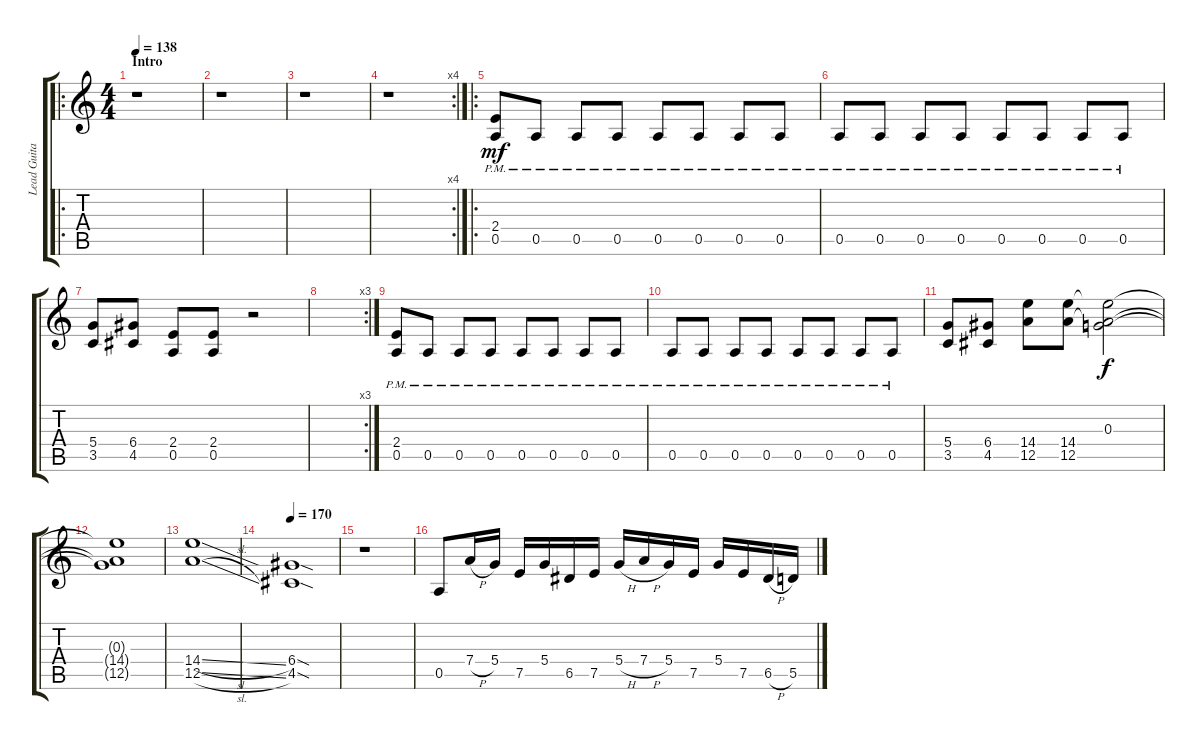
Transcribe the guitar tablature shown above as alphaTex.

\track ("Lead Guitar (Marty Friedman)" "Lead Guita") {instrument distortionguitar}
\staff {score tabs}
\tuning (E4 B3 G3 D3 A2 E2) {hide}
\ro
\ts (4 4)
\section ("" "Intro")
\tempo 138
\clef g2
\ks c
r.1{dy mf instrument distortionguitar} |
r.1 |
r.1 |
\rc 4
r.1 |
\ro
(2.4{pm} 0.5{pm}).8 0.5{pm}.8 0.5{pm}.8 0.5{pm}.8 0.5{pm}.8 0.5{pm}.8 0.5{pm}.8 0.5{pm}.8 |
0.5{pm}.8 0.5{pm}.8 0.5{pm}.8 0.5{pm}.8 0.5{pm}.8 0.5{pm}.8 0.5{pm}.8 0.5{pm}.8 |
(5.4 3.5).8 (6.4 4.5).8 (2.4 0.5).8 (2.4 0.5).8 r.2 |
\rc 3
|
(2.4{pm} 0.5{pm}).8 0.5{pm}.8 0.5{pm}.8 0.5{pm}.8 0.5{pm}.8 0.5{pm}.8 0.5{pm}.8 0.5{pm}.8 |
0.5{pm}.8 0.5{pm}.8 0.5{pm}.8 0.5{pm}.8 0.5{pm}.8 0.5{pm}.8 0.5{pm}.8 0.5{pm}.8 |
(5.4 3.5).8 (6.4 4.5).8 (14.4 12.5).8 (14.4 12.5).8 (0.3 14.4{t} 12.5{t}).2{dy f} |
(0.3{t} 14.4{t} 12.5{t}).1 |
(14.4{sl} 12.5{sl}).1 |
\tempo 170
(6.4{sod} 4.5{sod}).1 |
r.1 |
0.5.8 7.4{h}.16 5.4.16 7.5.16 5.4.16 6.5.16 7.5.16 5.4{h}.16 7.4{h}.16 5.4.16 7.5.16 5.4.16 7.5.16 6.5{h}.16 5.5.16
